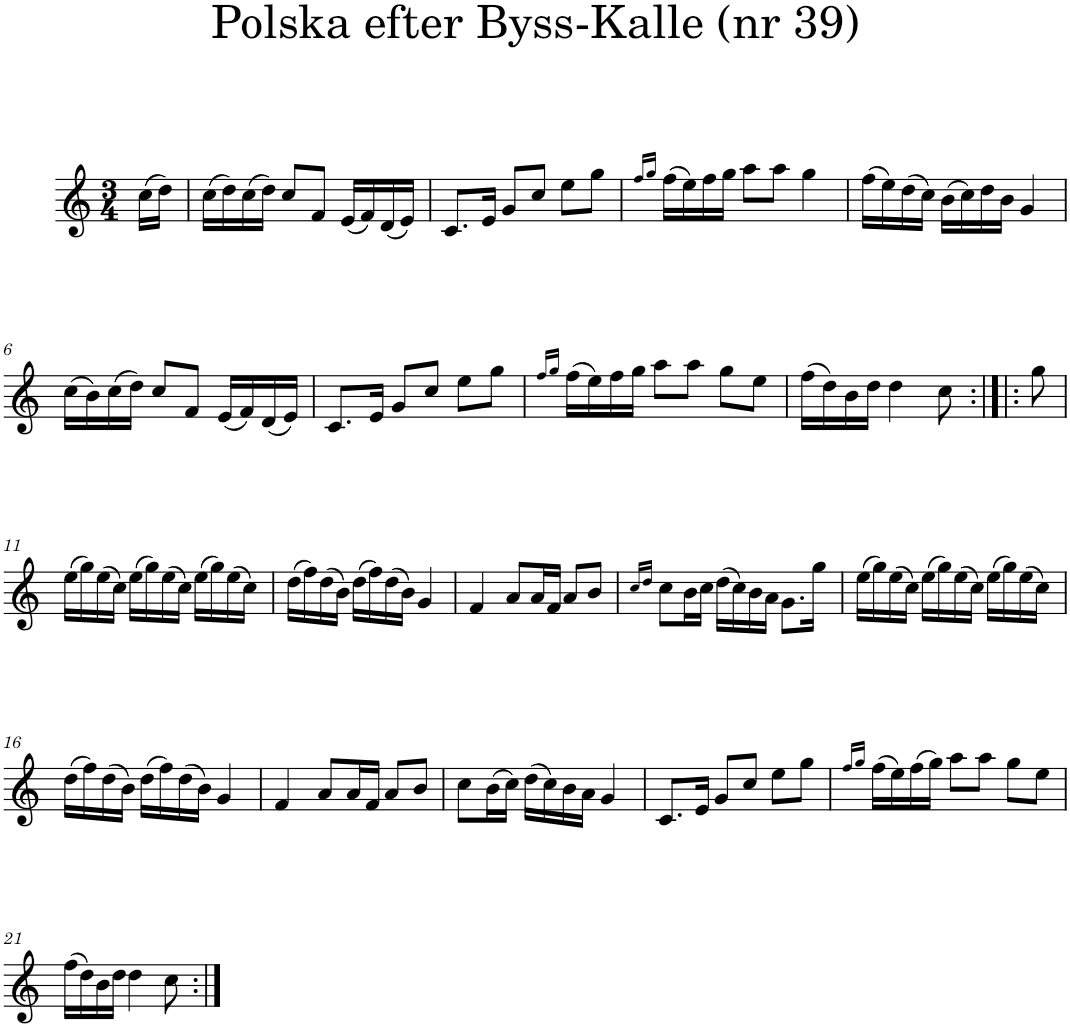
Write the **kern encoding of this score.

**kern
*part1
*staff1
*I"Piano
*I'Pno
*clefG2
*k[]
*M3/4
=1
(16cc\LL
16dd\JJ)
=2
(16cc\LL
16dd\)
(16cc\
16dd\JJ)
8cc/L
8f/J
(16e/LL
16f/)
(16d/
16e/JJ)
=3
8.c/L
16e/Jk
8g/L
8cc/J
8ee\L
8gg\J
=4
16qff/LL
16qgg/JJ
(16ff\LL
16ee\)
16ff\
16gg\JJ
8aa\L
8aa\J
4gg\
=5
(16ff\LL
16ee\)
(16dd\
16cc\JJ)
(16b\LL
16cc\)
16dd\
16b\JJ
4g/
!!LO:LB:g=z
=6
(16cc\LL
16b\)
(16cc\
16dd\JJ)
8cc/L
8f/J
(16e/LL
16f/)
(16d/
16e/JJ)
=7
8.c/L
16e/Jk
8g/L
8cc/J
8ee\L
8gg\J
=8
16qff/LL
16qgg/JJ
(16ff\LL
16ee\)
16ff\
16gg\JJ
8aa\L
8aa\J
8gg\L
8ee\J
=9
(16ff\LL
16dd\)
16b\
16dd\JJ
4dd\
8cc\
=10:|!|:
8gg\
!!LO:LB:g=z
=11
(16ee\LL
16gg\)
(16ee\
16cc\JJ)
(16ee\LL
16gg\)
(16ee\
16cc\JJ)
(16ee\LL
16gg\)
(16ee\
16cc\JJ)
=12
(16dd\LL
16ff\)
(16dd\
16b\JJ)
(16dd\LL
16ff\)
(16dd\
16b\JJ)
4g/
=13
4f/
8a/L
16a/L
16f/JJ
8a/L
8b/J
=14
16qcc/LL
16qdd/JJ
8cc\L
16b\L
16cc\JJ
(16dd\LL
16cc\)
16b\
16a\JJ
8.g\L
16gg\Jk
=15
(16ee\LL
16gg\)
(16ee\
16cc\JJ)
(16ee\LL
16gg\)
(16ee\
16cc\JJ)
(16ee\LL
16gg\)
(16ee\
16cc\JJ)
!!LO:LB:g=z
=16
(16dd\LL
16ff\)
(16dd\
16b\JJ)
(16dd\LL
16ff\)
(16dd\
16b\JJ)
4g/
=17
4f/
8a/L
16a/L
16f/JJ
8a/L
8b/J
=18
8cc\L
(16b\L
16cc\JJ)
(16dd\LL
16cc\)
16b\
16a\JJ
4g/
=19
8.c/L
16e/Jk
8g/L
8cc/J
8ee\L
8gg\J
=20
16qff/LL
16qgg/JJ
(16ff\LL
16ee\)
(16ff\
16gg\JJ)
8aa\L
8aa\J
8gg\L
8ee\J
!!LO:LB:g=z
=21
(16ff\LL
16dd\)
16b\
16dd\JJ
4dd\
8cc\
=:|!
*-
